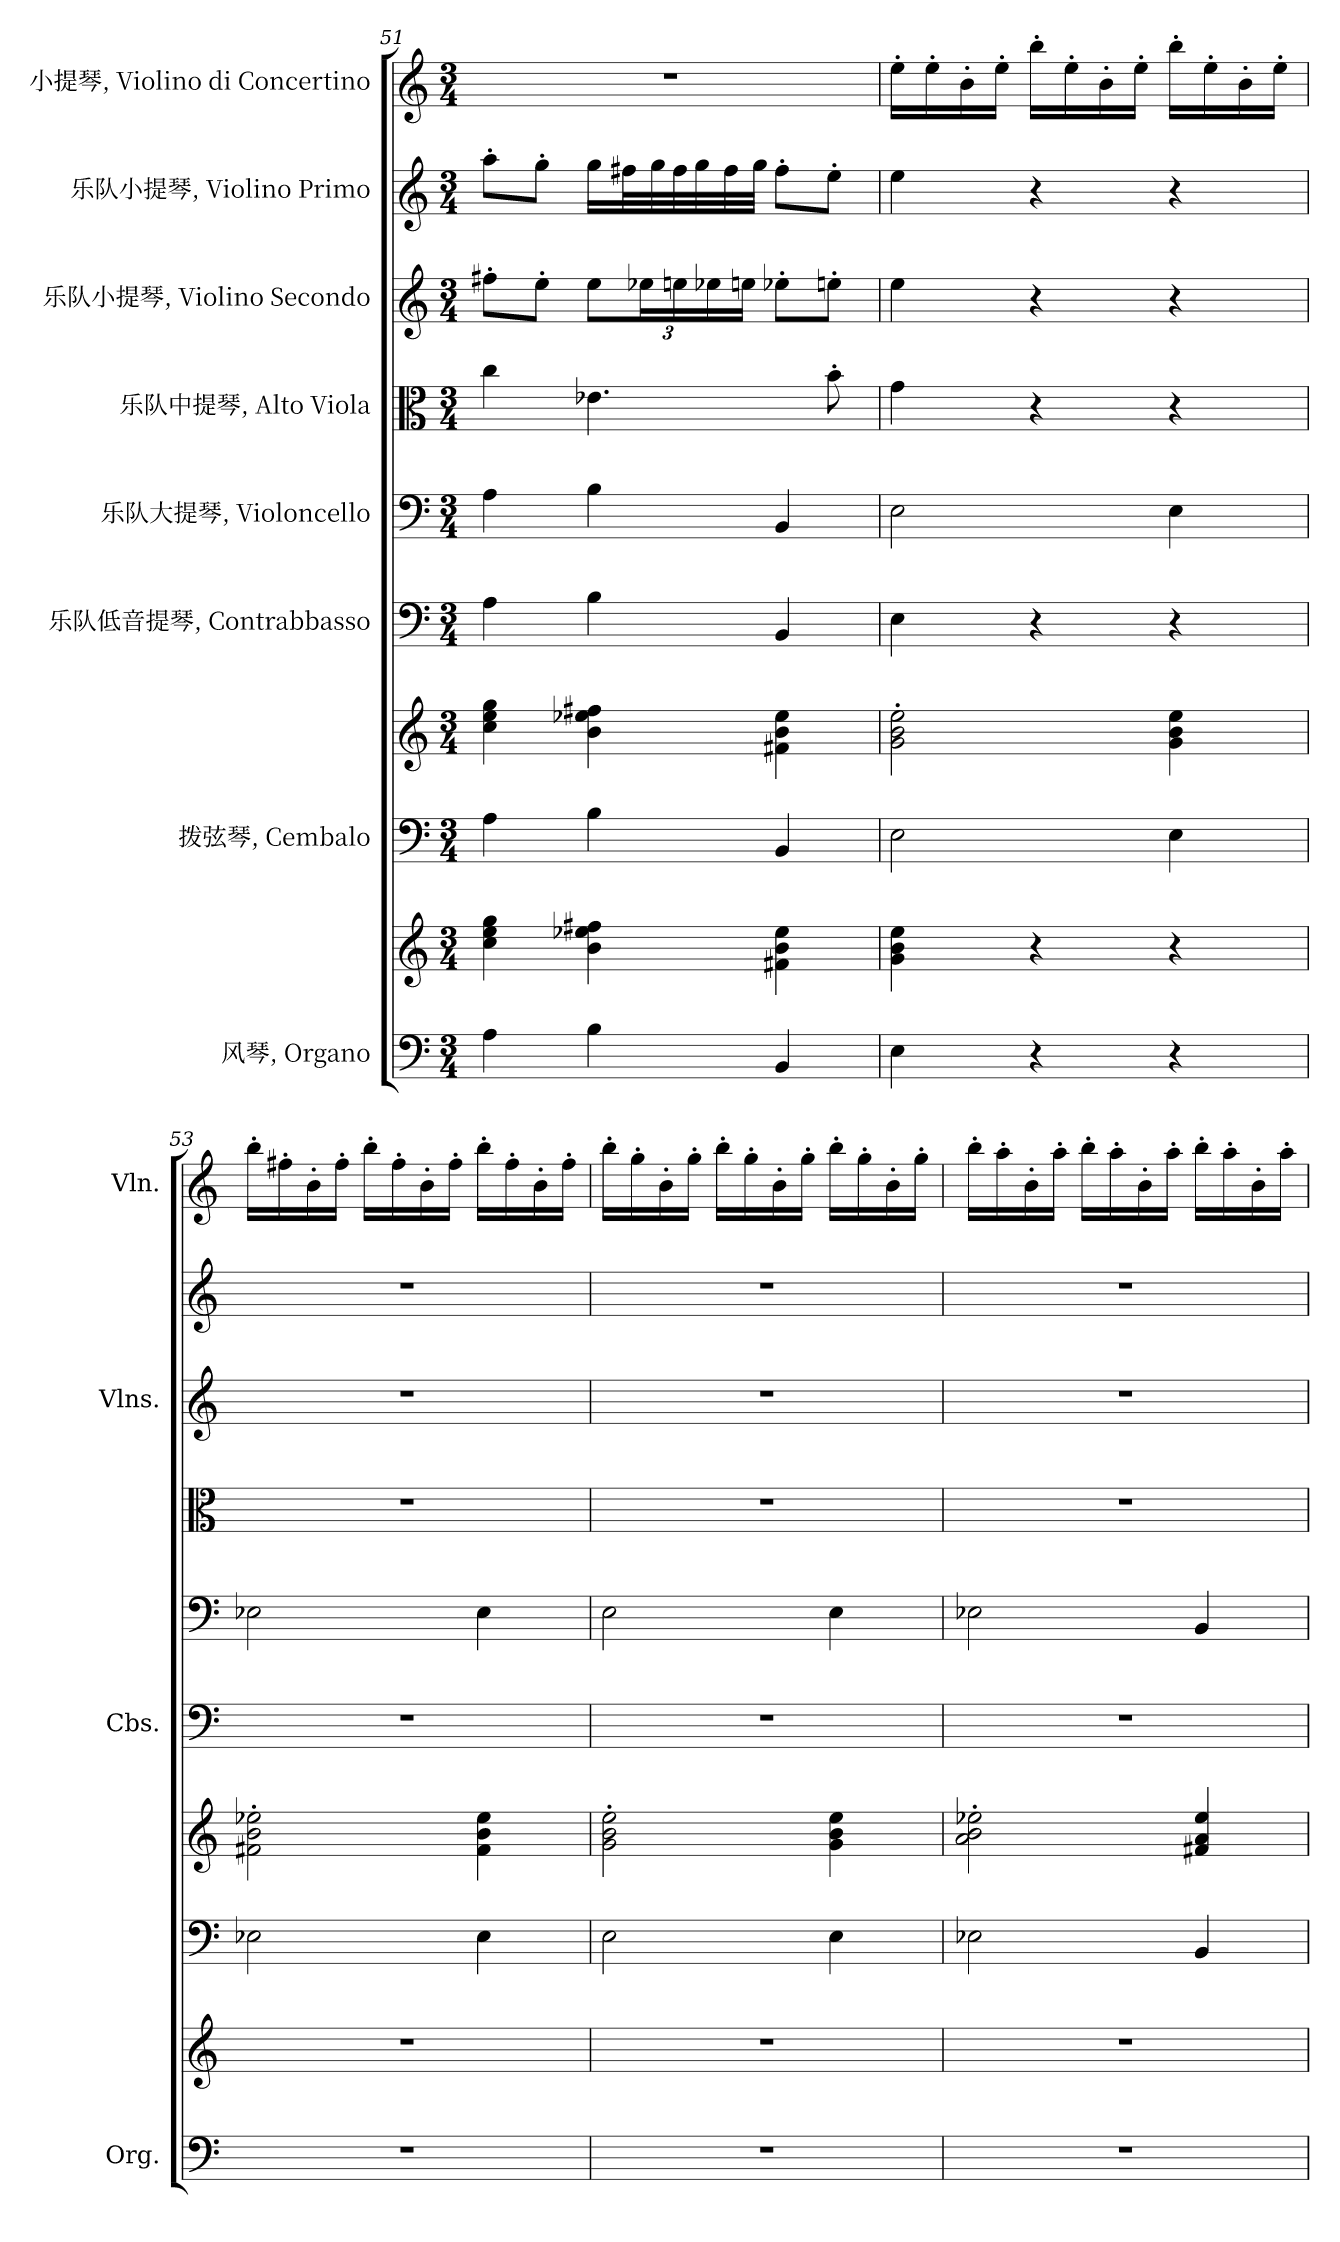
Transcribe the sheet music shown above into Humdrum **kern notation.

**kern	**kern	**kern	**kern	**kern	**kern	**kern	**kern	**kern	**kern
*part8	*part8	*part7	*part7	*part6	*part5	*part4	*part3	*part2	*part1
*staff10	*staff9	*staff8	*staff7	*staff6	*staff5	*staff4	*staff3	*staff2	*staff1
*I"风琴, Organo	*	*I"拨弦琴, Cembalo	*	*I"乐队低音提琴, Contrabbasso	*I"乐队大提琴, Violoncello	*I"乐队中提琴, Alto Viola	*I"乐队小提琴, Violino Secondo	*I"乐队小提琴, Violino Primo	*I"小提琴, Violino di Concertino
*I'Org.	*	*	*	*I'Cbs.	*	*	*I'Vlns.	*	*I'Vln.
*clefF4	*clefG2	*clefF4	*clefG2	*clefF4	*clefF4	*clefC3	*clefG2	*clefG2	*clefG2
*	*	*	*	*ITrd7c12	*	*	*	*	*
*k[]	*k[]	*k[]	*k[]	*k[]	*k[]	*k[]	*k[]	*k[]	*k[]
*M3/4	*M3/4	*M3/4	*M3/4	*M3/4	*M3/4	*M3/4	*M3/4	*M3/4	*M3/4
=51	=51	=51	=51	=51	=51	=51	=51	=51	=51
4A\	4cc\ 4ee\ 4gg\	4A\	4cc\ 4ee\ 4gg\	4AA\	4A\	4cc\	8ff#X'\L	8aa'\L	2.r
.	.	.	.	.	.	.	8ee'\J	8gg'\J	.
*	*	*	*	*	*	*	*Xbrackettup	*	*
4B\	4b\ 4ee-X\ 4ff#X\	4B\	4b\ 4ee-X\ 4ff#X\	4BB\	4B\	4.e-X\	12ee\L	16gg\LL	.
.	.	.	.	.	.	.	.	32ff#X\L	.
.	.	.	.	.	.	.	24ee-X\L	.	.
.	.	.	.	.	.	.	.	32gg\	.
.	.	.	.	.	.	.	24een\	32ff#\	.
.	.	.	.	.	.	.	.	32gg\	.
.	.	.	.	.	.	.	24ee-X\	.	.
.	.	.	.	.	.	.	.	32ff#\	.
.	.	.	.	.	.	.	24een\JJ	.	.
.	.	.	.	.	.	.	.	32gg\JJJ	.
4BB/	4f#X\ 4b\ 4ee-\	4BB/	4f#X\ 4b\ 4ee-\	4BBB/	4BB/	.	8ee-X'\L	8ff#'\L	.
.	.	.	.	.	.	8b'\	8een'\J	8ee'\J	.
!!LO:PB:g=z
=52	=52	=52	=52	=52	=52	=52	=52	=52	=52
4E\	4g\ 4b\ 4ee\	2E\	2g\' 2b\' 2ee\'	4EE\	2E\	4g\	4ee\	4ee\	16ee'\LL
.	.	.	.	.	.	.	.	.	16ee'\
.	.	.	.	.	.	.	.	.	16b'\
.	.	.	.	.	.	.	.	.	16ee'\JJ
4r	4r	.	.	4r	.	4r	4r	4r	16bb'\LL
.	.	.	.	.	.	.	.	.	16ee'\
.	.	.	.	.	.	.	.	.	16b'\
.	.	.	.	.	.	.	.	.	16ee'\JJ
4r	4r	4E\	4g\ 4b\ 4ee\	4r	4E\	4r	4r	4r	16bb'\LL
.	.	.	.	.	.	.	.	.	16ee'\
.	.	.	.	.	.	.	.	.	16b'\
.	.	.	.	.	.	.	.	.	16ee'\JJ
=53	=53	=53	=53	=53	=53	=53	=53	=53	=53
2.r	2.r	2E-X\	2f#X\' 2b\' 2ee-X\'	2.r	2E-X\	2.r	2.r	2.r	16bb'\LL
.	.	.	.	.	.	.	.	.	16ff#X'\
.	.	.	.	.	.	.	.	.	16b'\
.	.	.	.	.	.	.	.	.	16ff#'\JJ
.	.	.	.	.	.	.	.	.	16bb'\LL
.	.	.	.	.	.	.	.	.	16ff#'\
.	.	.	.	.	.	.	.	.	16b'\
.	.	.	.	.	.	.	.	.	16ff#'\JJ
.	.	4E-\	4f#\ 4b\ 4ee-\	.	4E-\	.	.	.	16bb'\LL
.	.	.	.	.	.	.	.	.	16ff#'\
.	.	.	.	.	.	.	.	.	16b'\
.	.	.	.	.	.	.	.	.	16ff#'\JJ
=54	=54	=54	=54	=54	=54	=54	=54	=54	=54
2.r	2.r	2E\	2g\' 2b\' 2ee\'	2.r	2E\	2.r	2.r	2.r	16bb'\LL
.	.	.	.	.	.	.	.	.	16gg'\
.	.	.	.	.	.	.	.	.	16b'\
.	.	.	.	.	.	.	.	.	16gg'\JJ
.	.	.	.	.	.	.	.	.	16bb'\LL
.	.	.	.	.	.	.	.	.	16gg'\
.	.	.	.	.	.	.	.	.	16b'\
.	.	.	.	.	.	.	.	.	16gg'\JJ
.	.	4E\	4g\ 4b\ 4ee\	.	4E\	.	.	.	16bb'\LL
.	.	.	.	.	.	.	.	.	16gg'\
.	.	.	.	.	.	.	.	.	16b'\
.	.	.	.	.	.	.	.	.	16gg'\JJ
!!LO:PB:g=z
=55	=55	=55	=55	=55	=55	=55	=55	=55	=55
2.r	2.r	2E-X\	2a\' 2b\' 2ee-X\'	2.r	2E-X\	2.r	2.r	2.r	16bb'\LL
.	.	.	.	.	.	.	.	.	16aa'\
.	.	.	.	.	.	.	.	.	16b'\
.	.	.	.	.	.	.	.	.	16aa'\JJ
.	.	.	.	.	.	.	.	.	16bb'\LL
.	.	.	.	.	.	.	.	.	16aa'\
.	.	.	.	.	.	.	.	.	16b'\
.	.	.	.	.	.	.	.	.	16aa'\JJ
.	.	4BB/	4f#X/ 4a/ 4ee-/	.	4BB/	.	.	.	16bb'\LL
.	.	.	.	.	.	.	.	.	16aa'\
.	.	.	.	.	.	.	.	.	16b'\
.	.	.	.	.	.	.	.	.	16aa'\JJ
=	=	=	=	=	=	=	=	=	=
*-	*-	*-	*-	*-	*-	*-	*-	*-	*-
